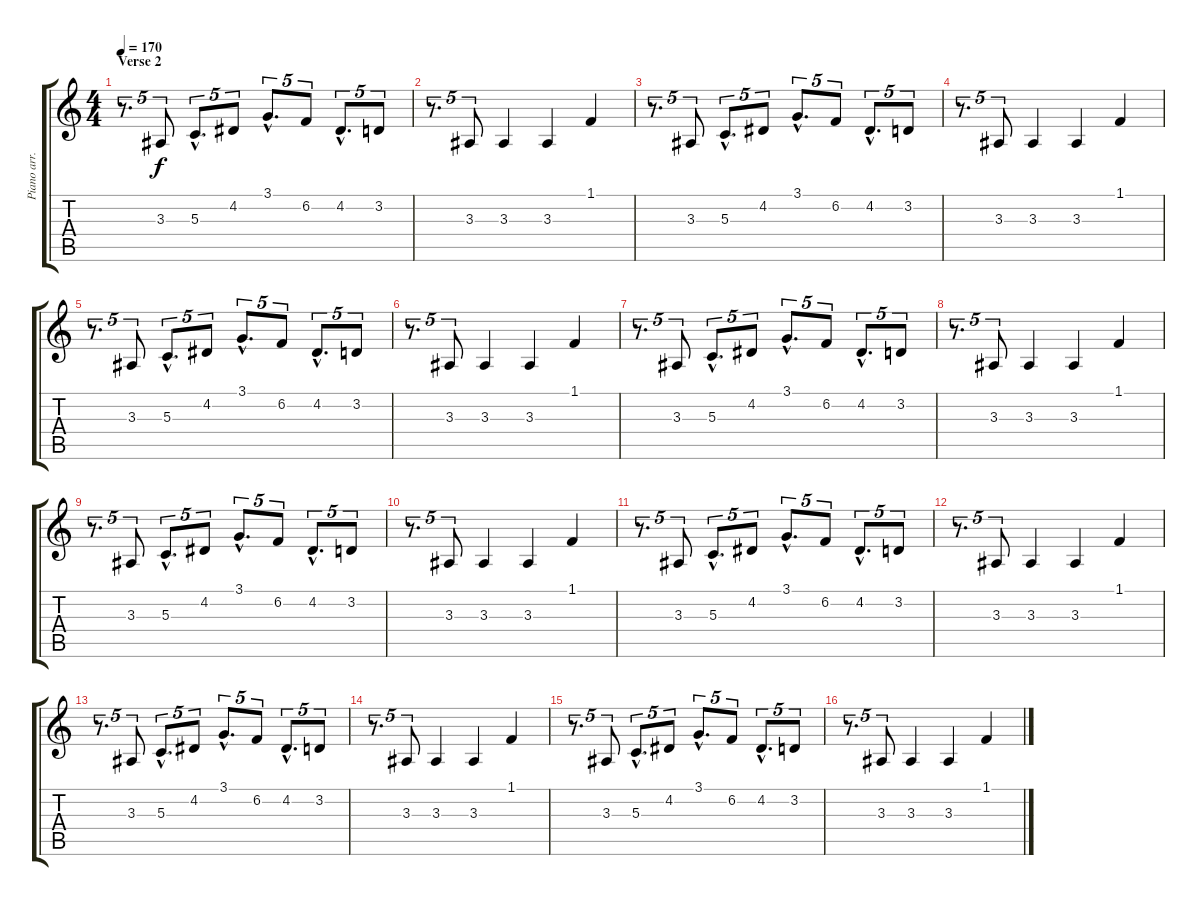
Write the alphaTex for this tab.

\track ("Piano arr. for guitar" "Piano arr.") {instrument brightacousticpiano}
\staff {score tabs}
\tuning (E4 B3 G3 D3 A2 E2) {hide}
\ts (4 4)
\section ("" "Verse 2")
\tempo 170
\clef g2
\ks c
r.8{d tu (5 4) dy f} 3.3.8{tu (5 4)} 5.3{hac}.8{d tu (5 4)} 4.2.8{tu (5 4)} 3.1{hac}.8{d tu (5 4)} 6.2.8{tu (5 4)} 4.2{hac}.8{d tu (5 4)} 3.2.8{tu (5 4)} |
r.8{d tu (5 4)} 3.3.8{tu (5 4)} 3.3.4 3.3.4 1.1.4 |
r.8{d tu (5 4)} 3.3.8{tu (5 4)} 5.3{hac}.8{d tu (5 4)} 4.2.8{tu (5 4)} 3.1{hac}.8{d tu (5 4)} 6.2.8{tu (5 4)} 4.2{hac}.8{d tu (5 4)} 3.2.8{tu (5 4)} |
r.8{d tu (5 4)} 3.3.8{tu (5 4)} 3.3.4 3.3.4 1.1.4 |
r.8{d tu (5 4)} 3.3.8{tu (5 4)} 5.3{hac}.8{d tu (5 4)} 4.2.8{tu (5 4)} 3.1{hac}.8{d tu (5 4)} 6.2.8{tu (5 4)} 4.2{hac}.8{d tu (5 4)} 3.2.8{tu (5 4)} |
r.8{d tu (5 4)} 3.3.8{tu (5 4)} 3.3.4 3.3.4 1.1.4 |
r.8{d tu (5 4)} 3.3.8{tu (5 4)} 5.3{hac}.8{d tu (5 4)} 4.2.8{tu (5 4)} 3.1{hac}.8{d tu (5 4)} 6.2.8{tu (5 4)} 4.2{hac}.8{d tu (5 4)} 3.2.8{tu (5 4)} |
r.8{d tu (5 4)} 3.3.8{tu (5 4)} 3.3.4 3.3.4 1.1.4 |
r.8{d tu (5 4)} 3.3.8{tu (5 4)} 5.3{hac}.8{d tu (5 4)} 4.2.8{tu (5 4)} 3.1{hac}.8{d tu (5 4)} 6.2.8{tu (5 4)} 4.2{hac}.8{d tu (5 4)} 3.2.8{tu (5 4)} |
r.8{d tu (5 4)} 3.3.8{tu (5 4)} 3.3.4 3.3.4 1.1.4 |
r.8{d tu (5 4)} 3.3.8{tu (5 4)} 5.3{hac}.8{d tu (5 4)} 4.2.8{tu (5 4)} 3.1{hac}.8{d tu (5 4)} 6.2.8{tu (5 4)} 4.2{hac}.8{d tu (5 4)} 3.2.8{tu (5 4)} |
r.8{d tu (5 4)} 3.3.8{tu (5 4)} 3.3.4 3.3.4 1.1.4 |
r.8{d tu (5 4)} 3.3.8{tu (5 4)} 5.3{hac}.8{d tu (5 4)} 4.2.8{tu (5 4)} 3.1{hac}.8{d tu (5 4)} 6.2.8{tu (5 4)} 4.2{hac}.8{d tu (5 4)} 3.2.8{tu (5 4)} |
r.8{d tu (5 4)} 3.3.8{tu (5 4)} 3.3.4 3.3.4 1.1.4 |
r.8{d tu (5 4)} 3.3.8{tu (5 4)} 5.3{hac}.8{d tu (5 4)} 4.2.8{tu (5 4)} 3.1{hac}.8{d tu (5 4)} 6.2.8{tu (5 4)} 4.2{hac}.8{d tu (5 4)} 3.2.8{tu (5 4)} |
r.8{d tu (5 4)} 3.3.8{tu (5 4)} 3.3.4 3.3.4 1.1.4
